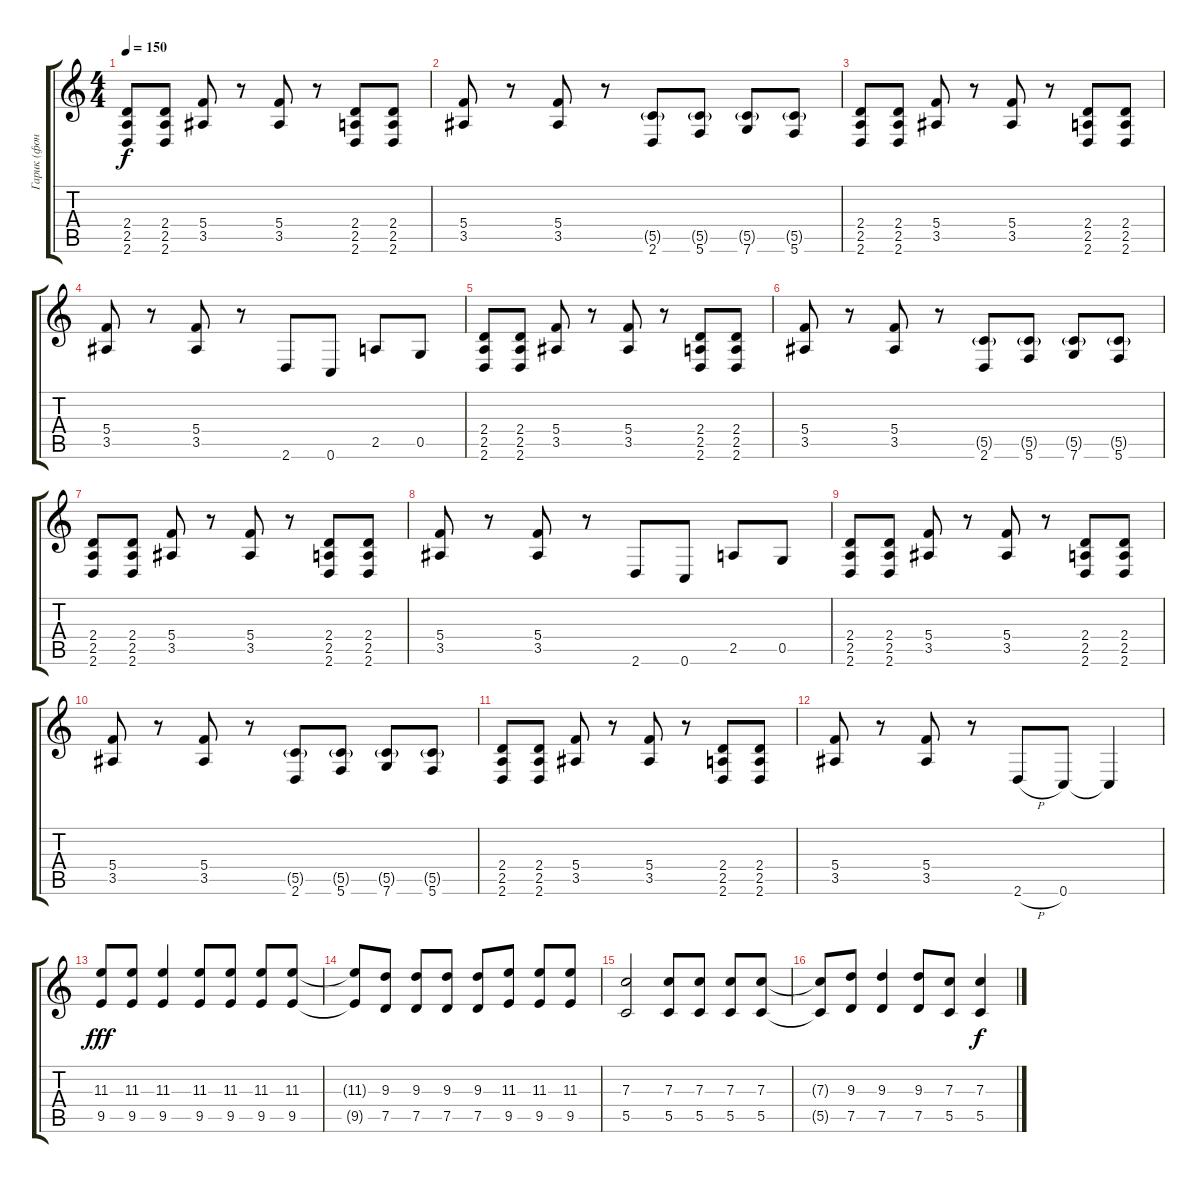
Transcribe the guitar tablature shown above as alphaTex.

\track ("Гарик (фон)" "Гарик (фон") {solo instrument electricguitarjazz}
\staff {score tabs}
\tuning (D4 A3 F3 C3 G2 C2) {hide}
\ts (4 4)
\tempo 150
\clef g2
\ks c
(2.4 2.5 2.6).8{dy f} (2.4 2.5 2.6).8 (5.4 3.5).8 r.8 (5.4 3.5).8 r.8 (2.4 2.5 2.6).8 (2.4 2.5 2.6).8 |
(5.4 3.5).8 r.8 (5.4 3.5).8 r.8 (5.5{g} 2.6).8 (5.5{g} 5.6).8 (5.5{g} 7.6).8 (5.5{g} 5.6).8 |
(2.4 2.5 2.6).8 (2.4 2.5 2.6).8 (5.4 3.5).8 r.8 (5.4 3.5).8 r.8 (2.4 2.5 2.6).8 (2.4 2.5 2.6).8 |
(5.4 3.5).8 r.8 (5.4 3.5).8 r.8 2.6.8 0.6.8 2.5.8 0.5.8 |
(2.4 2.5 2.6).8 (2.4 2.5 2.6).8 (5.4 3.5).8 r.8 (5.4 3.5).8 r.8 (2.4 2.5 2.6).8 (2.4 2.5 2.6).8 |
(5.4 3.5).8 r.8 (5.4 3.5).8 r.8 (5.5{g} 2.6).8 (5.5{g} 5.6).8 (5.5{g} 7.6).8 (5.5{g} 5.6).8 |
(2.4 2.5 2.6).8 (2.4 2.5 2.6).8 (5.4 3.5).8 r.8 (5.4 3.5).8 r.8 (2.4 2.5 2.6).8 (2.4 2.5 2.6).8 |
(5.4 3.5).8 r.8 (5.4 3.5).8 r.8 2.6.8 0.6.8 2.5.8 0.5.8 |
(2.4 2.5 2.6).8 (2.4 2.5 2.6).8 (5.4 3.5).8 r.8 (5.4 3.5).8 r.8 (2.4 2.5 2.6).8 (2.4 2.5 2.6).8 |
(5.4 3.5).8 r.8 (5.4 3.5).8 r.8 (5.5{g} 2.6).8 (5.5{g} 5.6).8 (5.5{g} 7.6).8 (5.5{g} 5.6).8 |
(2.4 2.5 2.6).8 (2.4 2.5 2.6).8 (5.4 3.5).8 r.8 (5.4 3.5).8 r.8 (2.4 2.5 2.6).8 (2.4 2.5 2.6).8 |
(5.4 3.5).8 r.8 (5.4 3.5).8 r.8 2.6{h}.8 0.6.8 0.6{t}.4 |
(11.3 9.5).8{dy fff} (11.3 9.5).8 (11.3 9.5).4 (11.3 9.5).8 (11.3 9.5).8 (11.3 9.5).8 (11.3 9.5).8 |
(11.3{t} 9.5{t}).8 (9.3 7.5).8 (9.3 7.5).8 (9.3 7.5).8 (9.3 7.5).8 (11.3 9.5).8 (11.3 9.5).8 (11.3 9.5).8 |
(7.3 5.5).2 (7.3 5.5).8 (7.3 5.5).8 (7.3 5.5).8 (7.3 5.5).8 |
(7.3{t} 5.5{t}).8 (9.3 7.5).8 (9.3 7.5).4 (9.3 7.5).8 (7.3 5.5).8 (7.3 5.5).4{dy f}
